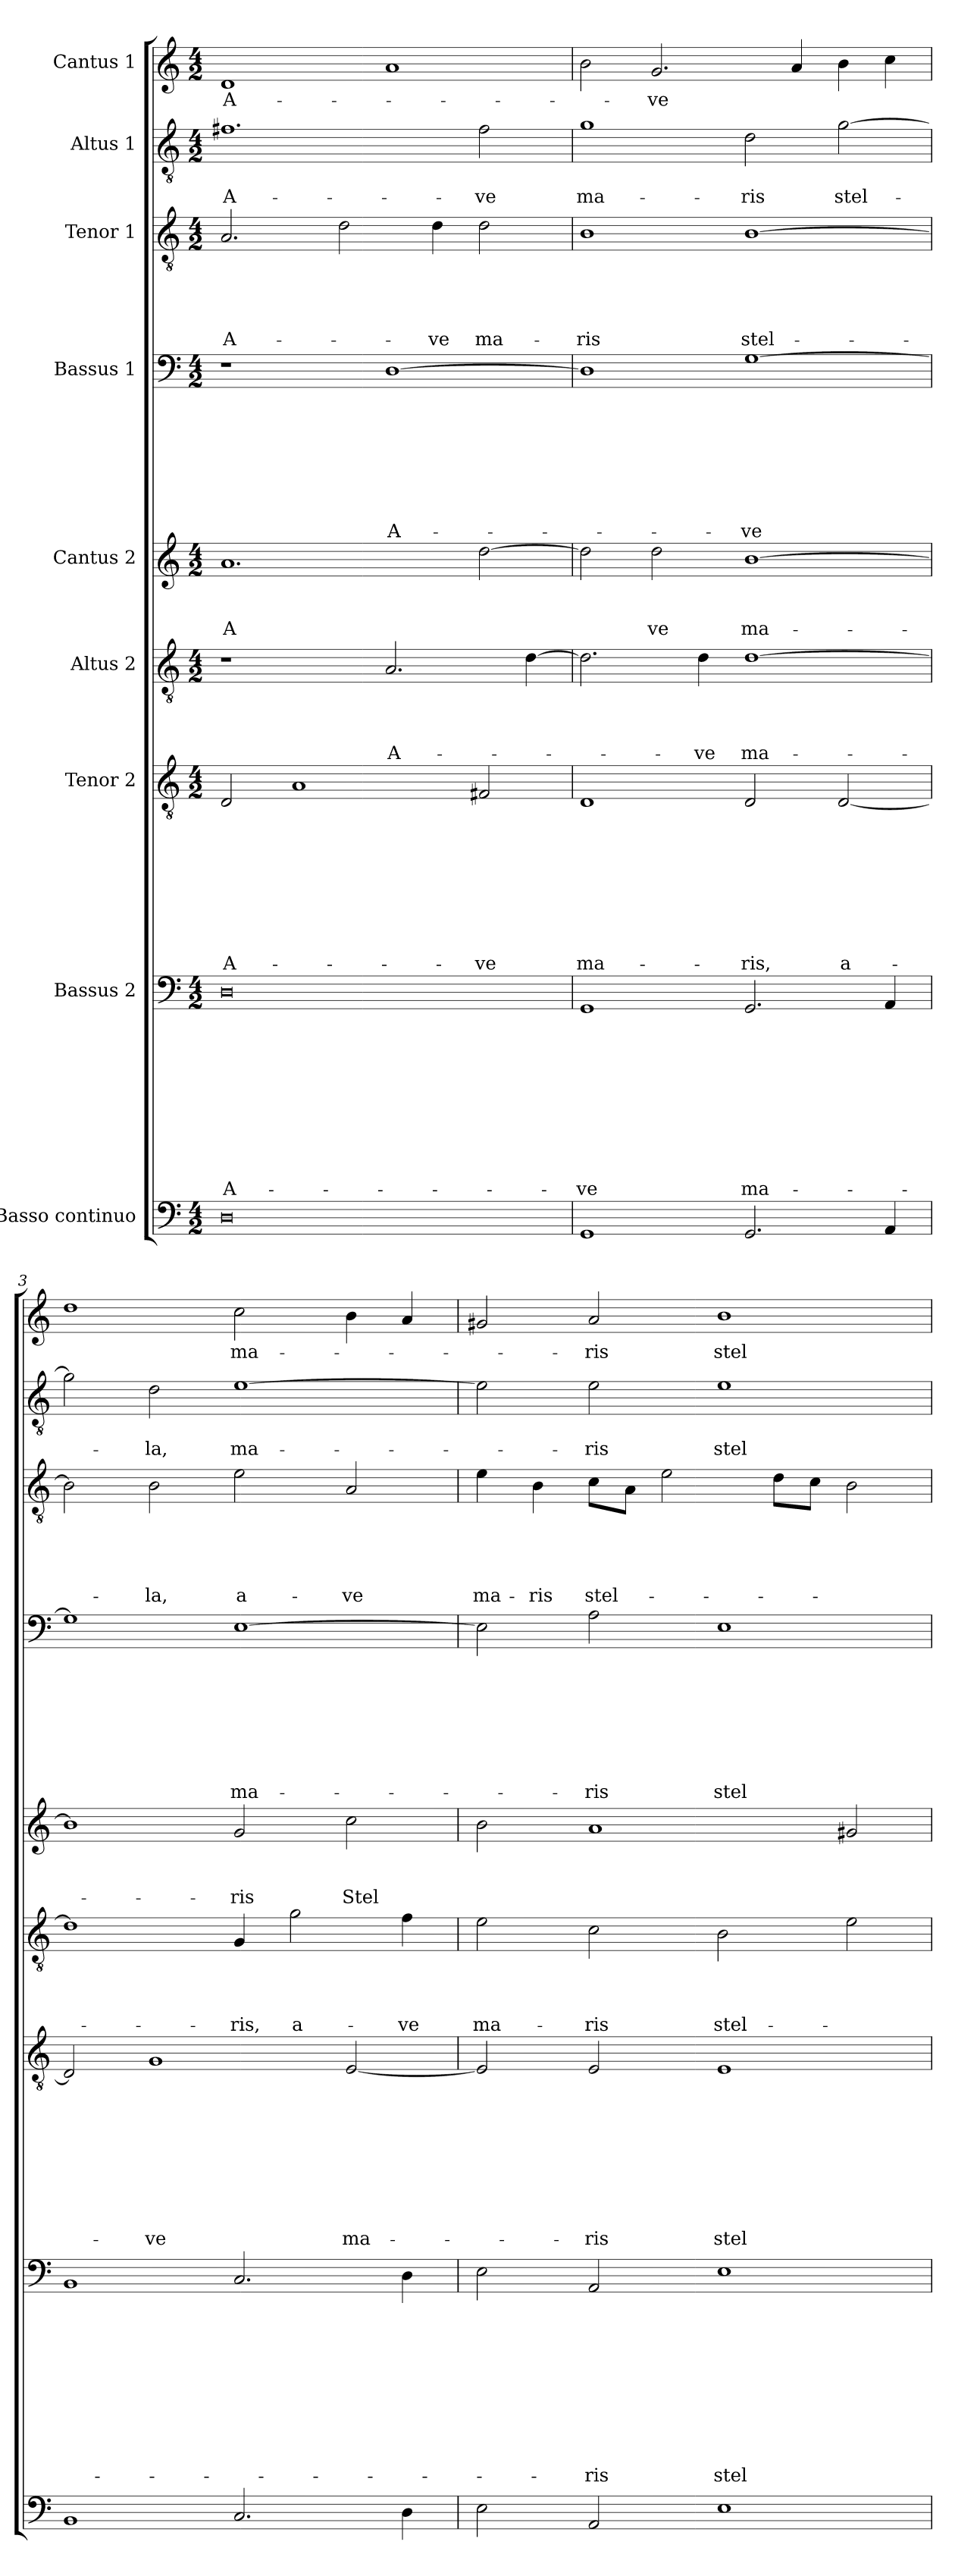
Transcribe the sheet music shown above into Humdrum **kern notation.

**kern	**kern	**text	**text	**text	**text	**text	**text	**text	**text	**text	**text	**kern	**text	**text	**text	**text	**text	**text	**text	**text	**text	**kern	**text	**text	**text	**text	**kern	**text	**text	**text	**kern	**text	**text	**text	**text	**text	**text	**text	**text	**kern	**text	**text	**text	**text	**text	**kern	**text	**text	**kern	**text
*part9	*part8	*part8	*part8	*part8	*part8	*part8	*part8	*part8	*part8	*part8	*part8	*part7	*part7	*part7	*part7	*part7	*part7	*part7	*part7	*part7	*part7	*part6	*part6	*part6	*part6	*part6	*part5	*part5	*part5	*part5	*part4	*part4	*part4	*part4	*part4	*part4	*part4	*part4	*part4	*part3	*part3	*part3	*part3	*part3	*part3	*part2	*part2	*part2	*part1	*part1
*staff9	*staff8	*staff8	*staff8	*staff8	*staff8	*staff8	*staff8	*staff8	*staff8	*staff8	*staff8	*staff7	*staff7	*staff7	*staff7	*staff7	*staff7	*staff7	*staff7	*staff7	*staff7	*staff6	*staff6	*staff6	*staff6	*staff6	*staff5	*staff5	*staff5	*staff5	*staff4	*staff4	*staff4	*staff4	*staff4	*staff4	*staff4	*staff4	*staff4	*staff3	*staff3	*staff3	*staff3	*staff3	*staff3	*staff2	*staff2	*staff2	*staff1	*staff1
*I"Basso continuo	*I"Bassus 2	*	*	*	*	*	*	*	*	*	*	*I"Tenor 2	*	*	*	*	*	*	*	*	*	*I"Altus 2	*	*	*	*	*I"Cantus 2	*	*	*	*I"Bassus 1	*	*	*	*	*	*	*	*	*I"Tenor 1	*	*	*	*	*	*I"Altus 1	*	*	*I"Cantus 1	*
*clefF4	*clefF4	*	*	*	*	*	*	*	*	*	*	*clefGv2	*	*	*	*	*	*	*	*	*	*clefGv2	*	*	*	*	*clefG2	*	*	*	*clefF4	*	*	*	*	*	*	*	*	*clefGv2	*	*	*	*	*	*clefGv2	*	*	*clefG2	*
*k[]	*k[]	*	*	*	*	*	*	*	*	*	*	*k[]	*	*	*	*	*	*	*	*	*	*k[]	*	*	*	*	*k[]	*	*	*	*k[]	*	*	*	*	*	*	*	*	*k[]	*	*	*	*	*	*k[]	*	*	*k[]	*
*C:	*C:	*	*	*	*	*	*	*	*	*	*	*C:	*	*	*	*	*	*	*	*	*	*C:	*	*	*	*	*C:	*	*	*	*C:	*	*	*	*	*	*	*	*	*C:	*	*	*	*	*	*C:	*	*	*C:	*
*M4/2	*M4/2	*	*	*	*	*	*	*	*	*	*	*M4/2	*	*	*	*	*	*	*	*	*	*M4/2	*	*	*	*	*M4/2	*	*	*	*M4/2	*	*	*	*	*	*	*	*	*M4/2	*	*	*	*	*	*M4/2	*	*	*M4/2	*
=1	=1	=1	=1	=1	=1	=1	=1	=1	=1	=1	=1	=1	=1	=1	=1	=1	=1	=1	=1	=1	=1	=1	=1	=1	=1	=1	=1	=1	=1	=1	=1	=1	=1	=1	=1	=1	=1	=1	=1	=1	=1	=1	=1	=1	=1	=1	=1	=1	=1	=1
!	!	!	!	!	!	!	!	!	!	!	!LO:LY:b	!	!	!	!	!	!	!	!	!	!LO:LY:b	!	!	!	!	!	!	!	!	!LO:LY:b	!	!	!	!	!	!	!	!	!	!	!	!	!	!	!LO:LY:b	!	!	!LO:LY:b	!	!LO:LY:b
0D	0D	.	.	.	.	.	.	.	.	.	A-	2D/	.	.	.	.	.	.	.	.	A-	1r	.	.	.	.	1.a	.	.	A	1r	.	.	.	.	.	.	.	.	2.A/	.	.	.	.	A-	1.f#X	.	A-	1d	A-
.	.	.	.	.	.	.	.	.	.	.	.	1A	.	.	.	.	.	.	.	.	.	.	.	.	.	.	.	.	.	.	.	.	.	.	.	.	.	.	.	.	.	.	.	.	.	.	.	.	.	.
.	.	.	.	.	.	.	.	.	.	.	.	.	.	.	.	.	.	.	.	.	.	.	.	.	.	.	.	.	.	.	.	.	.	.	.	.	.	.	.	2d\	.	.	.	.	.	.	.	.	.	.
!	!	!	!	!	!	!	!	!	!	!	!	!	!	!	!	!	!	!	!	!	!	!	!	!	!	!LO:LY:b	!	!	!	!	!	!	!	!	!	!	!	!	!LO:LY:b	!	!	!	!	!	!	!	!	!	!	!
.	.	.	.	.	.	.	.	.	.	.	.	.	.	.	.	.	.	.	.	.	.	2.A/	.	.	.	A-	.	.	.	.	[1D	.	.	.	.	.	.	.	A-	.	.	.	.	.	.	.	.	.	1a	.
!	!	!	!	!	!	!	!	!	!	!	!	!	!	!	!	!	!	!	!	!	!	!	!	!	!	!	!	!	!	!	!	!	!	!	!	!	!	!	!	!	!	!	!	!	!LO:LY:b	!	!	!	!	!
.	.	.	.	.	.	.	.	.	.	.	.	.	.	.	.	.	.	.	.	.	.	.	.	.	.	.	.	.	.	.	.	.	.	.	.	.	.	.	.	4d\	.	.	.	.	-ve	.	.	.	.	.
!	!	!	!	!	!	!	!	!	!	!	!	!	!	!	!	!	!	!	!	!	!LO:LY:b	!	!	!	!	!	!	!	!	!	!	!	!	!	!	!	!	!	!	!	!	!	!	!	!LO:LY:b	!	!	!LO:LY:b	!	!
.	.	.	.	.	.	.	.	.	.	.	.	2F#X/	.	.	.	.	.	.	.	.	-ve	.	.	.	.	.	[2dd\	.	.	.	.	.	.	.	.	.	.	.	.	2d\	.	.	.	.	ma-	2f#\	.	-ve	.	.
.	.	.	.	.	.	.	.	.	.	.	.	.	.	.	.	.	.	.	.	.	.	[4d\	.	.	.	.	.	.	.	.	.	.	.	.	.	.	.	.	.	.	.	.	.	.	.	.	.	.	.	.
=2	=2	=2	=2	=2	=2	=2	=2	=2	=2	=2	=2	=2	=2	=2	=2	=2	=2	=2	=2	=2	=2	=2	=2	=2	=2	=2	=2	=2	=2	=2	=2	=2	=2	=2	=2	=2	=2	=2	=2	=2	=2	=2	=2	=2	=2	=2	=2	=2	=2	=2
!	!	!	!	!	!	!	!	!	!	!	!LO:LY:b	!	!	!	!	!	!	!	!	!	!LO:LY:b	!	!	!	!	!	!	!	!	!	!	!	!	!	!	!	!	!	!	!	!	!	!	!	!LO:LY:b	!	!	!LO:LY:b	!	!
1GG	1GG	.	.	.	.	.	.	.	.	.	-ve	1D	.	.	.	.	.	.	.	.	ma-	2.d\]	.	.	.	.	2dd\]	.	.	.	1D]	.	.	.	.	.	.	.	.	1B	.	.	.	.	-ris	1g	.	ma-	2b\	.
!	!	!	!	!	!	!	!	!	!	!	!	!	!	!	!	!	!	!	!	!	!	!	!	!	!	!	!	!	!	!LO:LY:b	!	!	!	!	!	!	!	!	!	!	!	!	!	!	!	!	!	!	!	!LO:LY:b
.	.	.	.	.	.	.	.	.	.	.	.	.	.	.	.	.	.	.	.	.	.	.	.	.	.	.	2dd\	.	.	ve	.	.	.	.	.	.	.	.	.	.	.	.	.	.	.	.	.	.	2.g/	-ve
!	!	!	!	!	!	!	!	!	!	!	!	!	!	!	!	!	!	!	!	!	!	!	!	!	!	!LO:LY:b	!	!	!	!	!	!	!	!	!	!	!	!	!	!	!	!	!	!	!	!	!	!	!	!
.	.	.	.	.	.	.	.	.	.	.	.	.	.	.	.	.	.	.	.	.	.	4d\	.	.	.	-ve	.	.	.	.	.	.	.	.	.	.	.	.	.	.	.	.	.	.	.	.	.	.	.	.
!	!	!	!	!	!	!	!	!	!	!	!LO:LY:b	!	!	!	!	!	!	!	!	!	!LO:LY:b	!	!	!	!	!LO:LY:b	!	!	!	!LO:LY:b	!	!	!	!	!	!	!	!	!LO:LY:b	!	!	!	!	!	!LO:LY:b	!	!	!LO:LY:b	!	!
2.GG/	2.GG/	.	.	.	.	.	.	.	.	.	ma-	2D/	.	.	.	.	.	.	.	.	-ris,	[1d	.	.	.	ma-	[1b	.	.	ma-	[1G	.	.	.	.	.	.	.	-ve	[1B	.	.	.	.	stel-	2d\	.	-ris	.	.
.	.	.	.	.	.	.	.	.	.	.	.	.	.	.	.	.	.	.	.	.	.	.	.	.	.	.	.	.	.	.	.	.	.	.	.	.	.	.	.	.	.	.	.	.	.	.	.	.	4a/	.
!	!	!	!	!	!	!	!	!	!	!	!	!	!	!	!	!	!	!	!	!	!LO:LY:b	!	!	!	!	!	!	!	!	!	!	!	!	!	!	!	!	!	!	!	!	!	!	!	!	!	!	!LO:LY:b	!	!
.	.	.	.	.	.	.	.	.	.	.	.	[2D/	.	.	.	.	.	.	.	.	a-	.	.	.	.	.	.	.	.	.	.	.	.	.	.	.	.	.	.	.	.	.	.	.	.	[2g\	.	stel-	4b\	.
4AA/	4AA/	.	.	.	.	.	.	.	.	.	.	.	.	.	.	.	.	.	.	.	.	.	.	.	.	.	.	.	.	.	.	.	.	.	.	.	.	.	.	.	.	.	.	.	.	.	.	.	4cc\	.
=3	=3	=3	=3	=3	=3	=3	=3	=3	=3	=3	=3	=3	=3	=3	=3	=3	=3	=3	=3	=3	=3	=3	=3	=3	=3	=3	=3	=3	=3	=3	=3	=3	=3	=3	=3	=3	=3	=3	=3	=3	=3	=3	=3	=3	=3	=3	=3	=3	=3	=3
1BB	1BB	.	.	.	.	.	.	.	.	.	.	2D/]	.	.	.	.	.	.	.	.	.	1d]	.	.	.	.	1b]	.	.	.	1G]	.	.	.	.	.	.	.	.	2B\]	.	.	.	.	.	2g\]	.	.	1dd	.
!	!	!	!	!	!	!	!	!	!	!	!	!	!	!	!	!	!	!	!	!	!LO:LY:b	!	!	!	!	!	!	!	!	!	!	!	!	!	!	!	!	!	!	!	!	!	!	!	!LO:LY:b	!	!	!LO:LY:b	!	!
.	.	.	.	.	.	.	.	.	.	.	.	1G	.	.	.	.	.	.	.	.	-ve	.	.	.	.	.	.	.	.	.	.	.	.	.	.	.	.	.	.	2B\	.	.	.	.	-la,	2d\	.	-la,	.	.
!	!	!	!	!	!	!	!	!	!	!	!	!	!	!	!	!	!	!	!	!	!	!	!	!	!	!LO:LY:b	!	!	!	!LO:LY:b	!	!	!	!	!	!	!	!	!LO:LY:b	!	!	!	!	!	!LO:LY:b	!	!	!LO:LY:b	!	!LO:LY:b
2.C/	2.C/	.	.	.	.	.	.	.	.	.	.	.	.	.	.	.	.	.	.	.	.	4G/	.	.	.	-ris,	2g/	.	.	-ris	[1E	.	.	.	.	.	.	.	ma-	2e\	.	.	.	.	a-	[1e	.	ma-	2cc\	ma-
!	!	!	!	!	!	!	!	!	!	!	!	!	!	!	!	!	!	!	!	!	!	!	!	!	!	!LO:LY:b	!	!	!	!	!	!	!	!	!	!	!	!	!	!	!	!	!	!	!	!	!	!	!	!
.	.	.	.	.	.	.	.	.	.	.	.	.	.	.	.	.	.	.	.	.	.	2g\	.	.	.	a-	.	.	.	.	.	.	.	.	.	.	.	.	.	.	.	.	.	.	.	.	.	.	.	.
!	!	!	!	!	!	!	!	!	!	!	!	!	!	!	!	!	!	!	!	!	!LO:LY:b	!	!	!	!	!	!	!	!	!LO:LY:b	!	!	!	!	!	!	!	!	!	!	!	!	!	!	!LO:LY:b	!	!	!	!	!
.	.	.	.	.	.	.	.	.	.	.	.	[2E/	.	.	.	.	.	.	.	.	ma-	.	.	.	.	.	2cc\	.	.	Stel	.	.	.	.	.	.	.	.	.	2A/	.	.	.	.	-ve	.	.	.	4b\	.
!	!	!	!	!	!	!	!	!	!	!	!	!	!	!	!	!	!	!	!	!	!	!	!	!	!	!LO:LY:b	!	!	!	!	!	!	!	!	!	!	!	!	!	!	!	!	!	!	!	!	!	!	!	!
4D\	4D\	.	.	.	.	.	.	.	.	.	.	.	.	.	.	.	.	.	.	.	.	4f\	.	.	.	-ve	.	.	.	.	.	.	.	.	.	.	.	.	.	.	.	.	.	.	.	.	.	.	4a/	.
=4	=4	=4	=4	=4	=4	=4	=4	=4	=4	=4	=4	=4	=4	=4	=4	=4	=4	=4	=4	=4	=4	=4	=4	=4	=4	=4	=4	=4	=4	=4	=4	=4	=4	=4	=4	=4	=4	=4	=4	=4	=4	=4	=4	=4	=4	=4	=4	=4	=4	=4
!	!	!	!	!	!	!	!	!	!	!	!	!	!	!	!	!	!	!	!	!	!	!	!	!	!	!LO:LY:b	!	!	!	!	!	!	!	!	!	!	!	!	!	!	!	!	!	!	!LO:LY:b	!	!	!	!	!
2E\	2E\	.	.	.	.	.	.	.	.	.	.	2E/]	.	.	.	.	.	.	.	.	.	2e\	.	.	.	ma-	2b\	.	.	.	2E\]	.	.	.	.	.	.	.	.	4e\	.	.	.	.	ma-	2e\]	.	.	2g#X/	.
!	!	!	!	!	!	!	!	!	!	!	!	!	!	!	!	!	!	!	!	!	!	!	!	!	!	!	!	!	!	!	!	!	!	!	!	!	!	!	!	!	!	!	!	!	!LO:LY:b	!	!	!	!	!
.	.	.	.	.	.	.	.	.	.	.	.	.	.	.	.	.	.	.	.	.	.	.	.	.	.	.	.	.	.	.	.	.	.	.	.	.	.	.	.	4B\	.	.	.	.	-ris	.	.	.	.	.
!	!	!	!	!	!	!	!	!	!	!	!LO:LY:b	!	!	!	!	!	!	!	!	!	!LO:LY:b	!	!	!	!	!LO:LY:b	!	!	!	!	!	!	!	!	!	!	!	!	!LO:LY:b	!	!	!	!	!	!LO:LY:b	!	!	!LO:LY:b	!	!LO:LY:b
2AA/	2AA/	.	.	.	.	.	.	.	.	.	-ris	2E/	.	.	.	.	.	.	.	.	-ris	2c\	.	.	.	-ris	1a	.	.	.	2A\	.	.	.	.	.	.	.	-ris	8c\L	.	.	.	.	stel-	2e\	.	-ris	2a/	-ris
.	.	.	.	.	.	.	.	.	.	.	.	.	.	.	.	.	.	.	.	.	.	.	.	.	.	.	.	.	.	.	.	.	.	.	.	.	.	.	.	8A\J	.	.	.	.	.	.	.	.	.	.
.	.	.	.	.	.	.	.	.	.	.	.	.	.	.	.	.	.	.	.	.	.	.	.	.	.	.	.	.	.	.	.	.	.	.	.	.	.	.	.	2e\	.	.	.	.	.	.	.	.	.	.
!	!	!	!	!	!	!	!	!	!	!	!LO:LY:b	!	!	!	!	!	!	!	!	!	!LO:LY:b	!	!	!	!	!LO:LY:b	!	!	!	!	!	!	!	!	!	!	!	!	!LO:LY:b	!	!	!	!	!	!	!	!	!LO:LY:b	!	!LO:LY:b
1E	1E	.	.	.	.	.	.	.	.	.	stel-	1E	.	.	.	.	.	.	.	.	stel-	2B\	.	.	.	stel-	.	.	.	.	1E	.	.	.	.	.	.	.	stel-	.	.	.	.	.	.	1e	.	stel-	1b	stel-
.	.	.	.	.	.	.	.	.	.	.	.	.	.	.	.	.	.	.	.	.	.	.	.	.	.	.	.	.	.	.	.	.	.	.	.	.	.	.	.	8d\L	.	.	.	.	.	.	.	.	.	.
.	.	.	.	.	.	.	.	.	.	.	.	.	.	.	.	.	.	.	.	.	.	.	.	.	.	.	.	.	.	.	.	.	.	.	.	.	.	.	.	8c\J	.	.	.	.	.	.	.	.	.	.
.	.	.	.	.	.	.	.	.	.	.	.	.	.	.	.	.	.	.	.	.	.	2e\	.	.	.	.	2g#X/	.	.	.	.	.	.	.	.	.	.	.	.	2B\	.	.	.	.	.	.	.	.	.	.
=	=	=	=	=	=	=	=	=	=	=	=	=	=	=	=	=	=	=	=	=	=	=	=	=	=	=	=	=	=	=	=	=	=	=	=	=	=	=	=	=	=	=	=	=	=	=	=	=	=	=
*-	*-	*-	*-	*-	*-	*-	*-	*-	*-	*-	*-	*-	*-	*-	*-	*-	*-	*-	*-	*-	*-	*-	*-	*-	*-	*-	*-	*-	*-	*-	*-	*-	*-	*-	*-	*-	*-	*-	*-	*-	*-	*-	*-	*-	*-	*-	*-	*-	*-	*-
